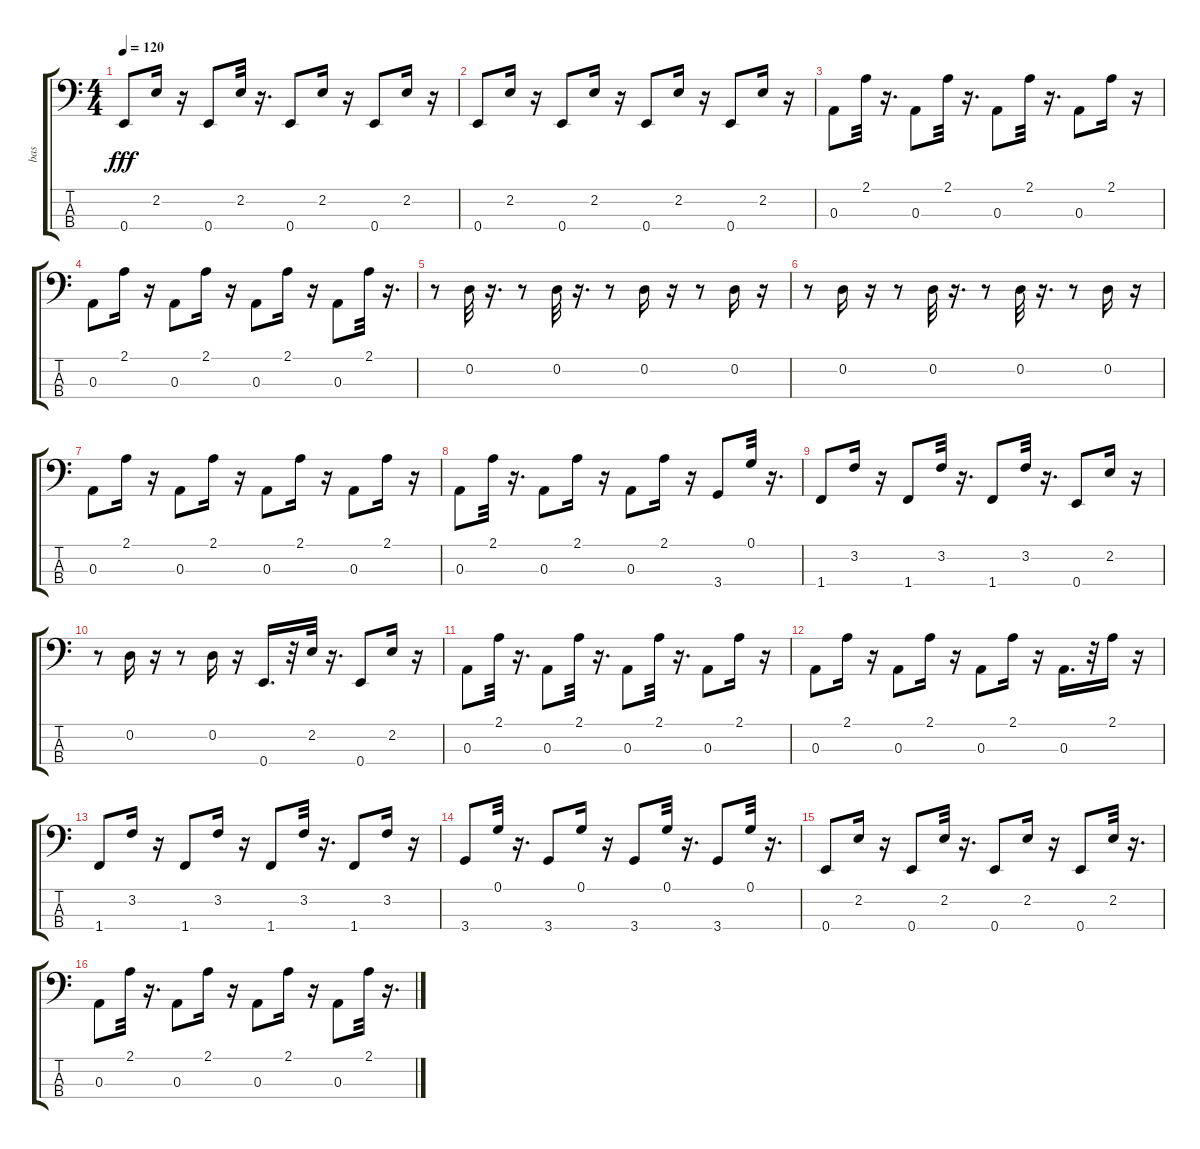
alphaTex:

\track ("bas" "bas") {instrument fretlessbass}
\staff {score tabs}
\tuning (G2 D2 A1 E1) {hide}
\ts (4 4)
\tempo 120
\clef f4
\ks c
0.4.8{dy fff} 2.2.16 r.16 0.4.8 2.2.32 r.16{d} 0.4.8 2.2.16 r.16 0.4.8 2.2.16 r.16 |
0.4.8 2.2.16 r.16 0.4.8 2.2.16 r.16 0.4.8 2.2.16 r.16 0.4.8 2.2.16 r.16 |
0.3.8 2.1.32 r.16{d} 0.3.8 2.1.32 r.16{d} 0.3.8 2.1.32 r.16{d} 0.3.8 2.1.16 r.16 |
0.3.8 2.1.16 r.16 0.3.8 2.1.16 r.16 0.3.8 2.1.16 r.16 0.3.8 2.1.32 r.16{d} |
r.8 0.2.32 r.16{d} r.8 0.2.32 r.16{d} r.8 0.2.16 r.16 r.8 0.2.16 r.16 |
r.8 0.2.16 r.16 r.8 0.2.32 r.16{d} r.8 0.2.32 r.16{d} r.8 0.2.16 r.16 |
0.3.8 2.1.16 r.16 0.3.8 2.1.16 r.16 0.3.8 2.1.16 r.16 0.3.8 2.1.16 r.16 |
0.3.8 2.1.32 r.16{d} 0.3.8 2.1.16 r.16 0.3.8 2.1.16 r.16 3.4.8 0.1.32 r.16{d} |
1.4.8 3.2.16 r.16 1.4.8 3.2.32 r.16{d} 1.4.8 3.2.32 r.16{d} 0.4.8 2.2.16 r.16 |
r.8 0.2.16 r.16 r.8 0.2.16 r.16 0.4.16{d} r.32 2.2.32 r.16{d} 0.4.8 2.2.16 r.16 |
0.3.8 2.1.32 r.16{d} 0.3.8 2.1.32 r.16{d} 0.3.8 2.1.32 r.16{d} 0.3.8 2.1.16 r.16 |
0.3.8 2.1.16 r.16 0.3.8 2.1.16 r.16 0.3.8 2.1.16 r.16 0.3.16{d} r.32 2.1.16 r.16 |
1.4.8 3.2.16 r.16 1.4.8 3.2.16 r.16 1.4.8 3.2.32 r.16{d} 1.4.8 3.2.16 r.16 |
3.4.8 0.1.32 r.16{d} 3.4.8 0.1.16 r.16 3.4.8 0.1.32 r.16{d} 3.4.8 0.1.32 r.16{d} |
0.4.8 2.2.16 r.16 0.4.8 2.2.32 r.16{d} 0.4.8 2.2.16 r.16 0.4.8 2.2.32 r.16{d} |
0.3.8 2.1.32 r.16{d} 0.3.8 2.1.16 r.16 0.3.8 2.1.16 r.16 0.3.8 2.1.32 r.16{d}
